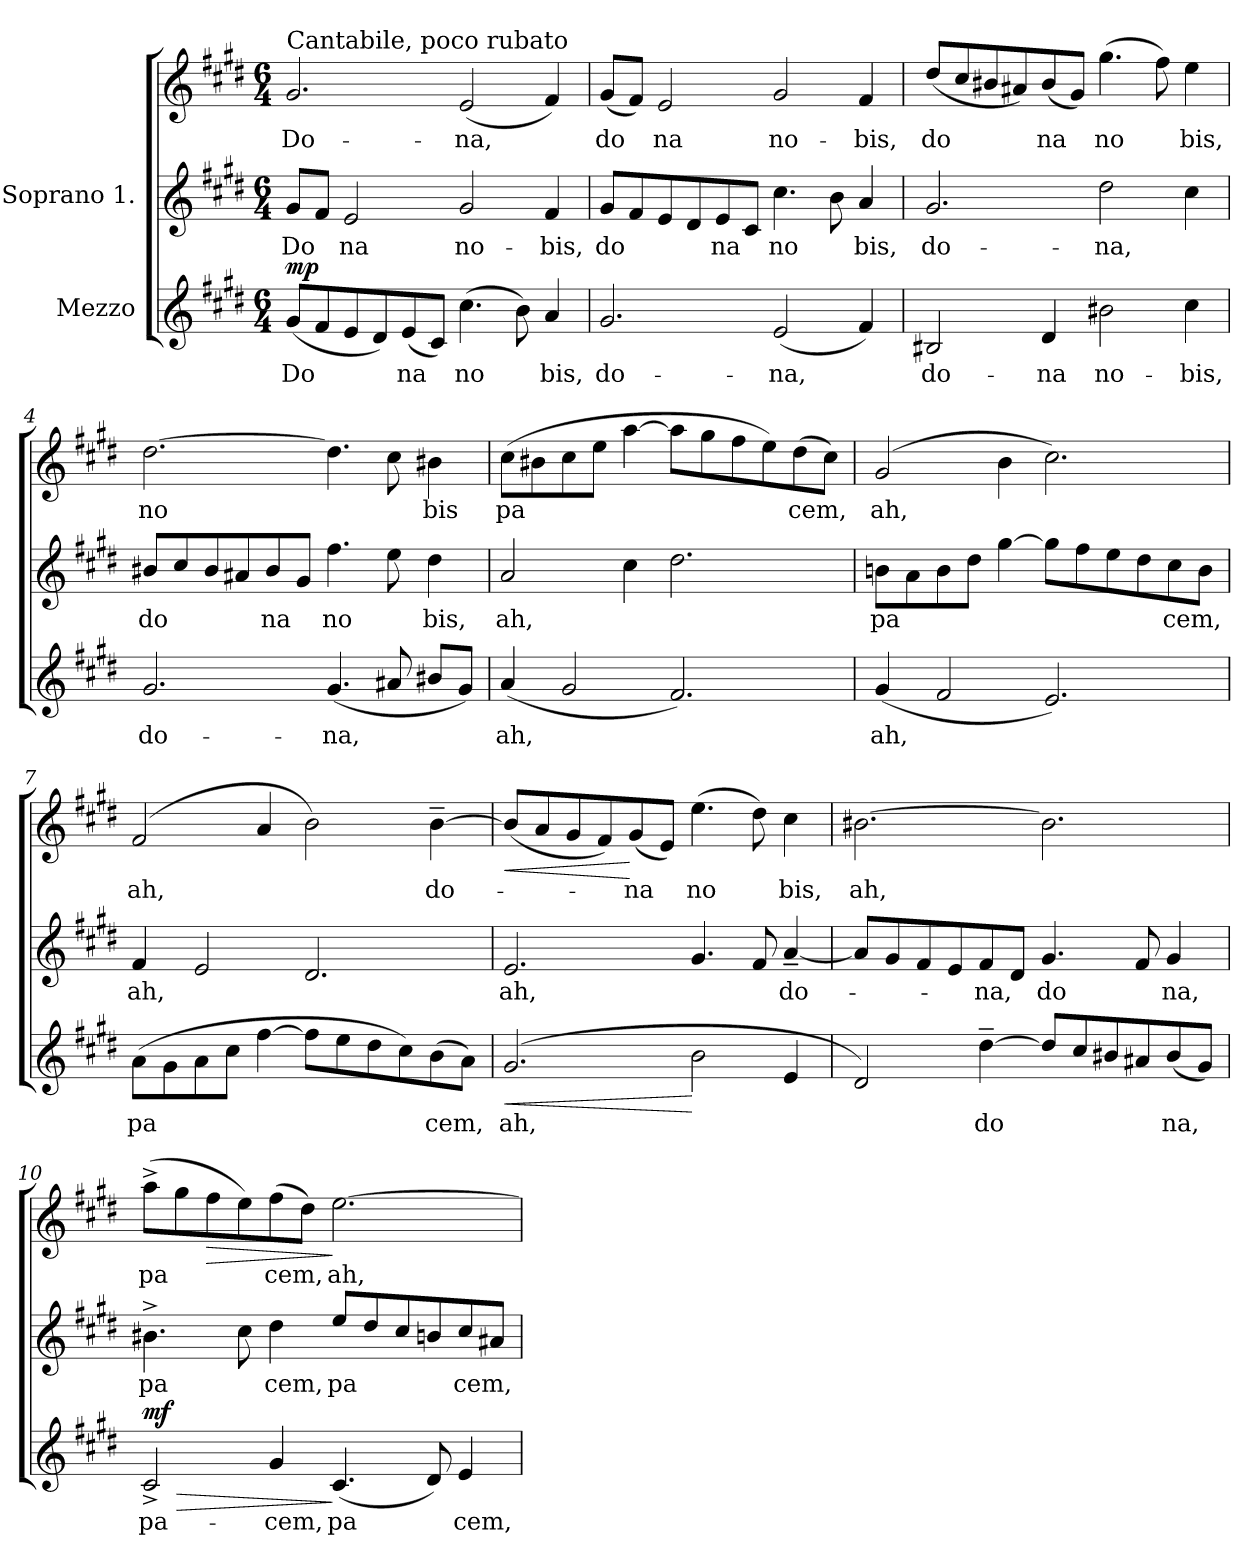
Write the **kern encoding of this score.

**kern	**text	**dynam	**kern	**text	**kern	**text	**dynam
*part2	*part2	*part2	*part1	*part1	*part1	*part1	*part1
*staff3	*staff3	*staff3	*staff2	*staff2	*staff1	*staff1	*staff1/2
*I"Mezzo	*	*	*I"Soprano 1.	*	*	*	*
!!LO:PB:g=z
*stria5	*	*	*stria5	*	*stria5	*	*
*clefG2	*	*	*clefG2	*	*clefG2	*	*
*k[f#c#g#d#]	*	*	*k[f#c#g#d#]	*	*k[f#c#g#d#]	*	*
*E:	*	*	*E:	*	*E:	*	*
*M6/4	*	*	*M6/4	*	*M6/4	*	*
*MM84	*	*	*MM84	*	*MM84	*	*
=1	=1	=1	=1	=1	=1	=1	=1
!	!	!	!	!	!LO:TX:a:t=Cantabile, poco rubato	!	!
!	!LO:LY:b:cj	!LO:DY:b	!	!LO:LY:b:cj	!	!LO:LY:b:cj	!LO:DY:b=2
!	!	!	!	!	!	!	!LO:DY:n=1:b
(>8g#/L	Do-	mp	8g#/L	Do-	2.g#/	Do-	mp mp
!	!LO:LY:b:cj	!	!	!LO:LY:b:cj	!	!	!
8f#/	-	.	8f#/J	-	.	.	.
!	!LO:LY:b:cj	!	!	!LO:LY:b:cj	!	!	!
8e/	.	.	2e/	na	.	.	.
!	!LO:LY:b:cj	!	!	!	!	!	!
8d#/)	.	.	.	.	.	.	.
!	!LO:LY:b:cj	!	!	!	!	!	!
(>8e/	na	.	.	.	.	.	.
!	!LO:LY:b:cj	!	!	!	!	!	!
8c#/J)	.	.	.	.	.	.	.
!	!LO:LY:b:cj	!	!	!LO:LY:b:cj	!	!LO:LY:b:cj	!
(>4.cc#\	no-	.	2g#/	no-	(>2e/	-na,	.
!	!LO:LY:b:cj	!	!	!	!	!	!
8b\)	-	.	.	.	.	.	.
!	!LO:LY:b:cj	!	!	!LO:LY:b:cj	!	!LO:LY:b:cj	!
4a/	bis,	.	4f#/	-bis,	4f#/)	.	.
=2	=2	=2	=2	=2	=2	=2	=2
!	!LO:LY:b:cj	!	!	!LO:LY:b:cj	!	!LO:LY:b:cj	!
2.g#/	do-	.	8g#/L	do-	(>8g#/L	do-	.
!	!	!	!	!LO:LY:b:cj	!	!LO:LY:b:cj	!
.	.	.	8f#/	-	8f#/J)	-	.
!	!	!	!	!LO:LY:b:cj	!	!LO:LY:b:cj	!
.	.	.	8e/	.	2e/	na	.
!	!	!	!	!LO:LY:b:cj	!	!	!
.	.	.	8d#/	.	.	.	.
!	!	!	!	!LO:LY:b:cj	!	!	!
.	.	.	8e/	na	.	.	.
!	!	!	!	!LO:LY:b:cj	!	!	!
.	.	.	8c#/J	.	.	.	.
!	!LO:LY:b:cj	!	!	!LO:LY:b:cj	!	!LO:LY:b:cj	!
(>2e/	-na,	.	4.cc#\	no-	2g#/	no-	.
!	!	!	!	!LO:LY:b:cj	!	!	!
.	.	.	8b\	-	.	.	.
!	!LO:LY:b:cj	!	!	!LO:LY:b:cj	!	!LO:LY:b:cj	!
4f#/)	.	.	4a/	bis,	4f#/	-bis,	.
=3	=3	=3	=3	=3	=3	=3	=3
!	!LO:LY:b:cj	!	!	!LO:LY:b:cj	!	!LO:LY:b:cj	!
2B#X/	do-	.	2.g#/	do-	(>8dd#/L	do-	.
!	!	!	!	!	!	!LO:LY:b:cj	!
.	.	.	.	.	8cc#/	-	.
!	!	!	!	!	!	!LO:LY:b:cj	!
.	.	.	.	.	8b#X/	.	.
!	!	!	!	!	!	!LO:LY:b:cj	!
.	.	.	.	.	8a#X/)	.	.
!	!LO:LY:b:cj	!	!	!	!	!LO:LY:b:cj	!
4d#/	-na	.	.	.	(>8b#/	na	.
!	!	!	!	!	!	!LO:LY:b:cj	!
.	.	.	.	.	8g#/J)	.	.
!	!LO:LY:b:cj	!	!	!LO:LY:b:cj	!	!LO:LY:b:cj	!
2b#X\	no-	.	2dd#\	-na,	(>4.gg#\	no-	.
!	!	!	!	!	!	!LO:LY:b:cj	!
.	.	.	.	.	8ff#\)	-	.
!	!LO:LY:b:cj	!	!	!LO:LY:b:cj	!	!LO:LY:b:cj	!
4cc#\	-bis,	.	4cc#\	.	4ee\	bis,	.
!!LO:LB:g=z
=4	=4	=4	=4	=4	=4	=4	=4
!	!LO:LY:b:cj	!	!	!LO:LY:b:cj	!	!LO:LY:b:cj	!
2.g#/	do-	.	8b#X/L	do-	[>2.dd#\	no-	.
!	!	!	!	!LO:LY:b:cj	!	!	!
.	.	.	8cc#/	-	.	.	.
!	!	!	!	!LO:LY:b:cj	!	!	!
.	.	.	8b#/	.	.	.	.
!	!	!	!	!LO:LY:b:cj	!	!	!
.	.	.	8a#X/	.	.	.	.
!	!	!	!	!LO:LY:b:cj	!	!	!
.	.	.	8b#/	na	.	.	.
!	!	!	!	!LO:LY:b:cj	!	!	!
.	.	.	8g#/J	.	.	.	.
!	!LO:LY:b:cj	!	!	!LO:LY:b:cj	!	!LO:LY:b:cj	!
(>4.g#/	-na,	.	4.ff#\	no-	4.dd#\]	-	.
!	!LO:LY:b:cj	!	!	!LO:LY:b:cj	!	!LO:LY:b:cj	!
8a#X/	.	.	8ee\	-	8cc#\	.	.
!	!LO:LY:b:cj	!	!	!LO:LY:b:cj	!	!LO:LY:b:cj	!
8b#X/L	.	.	4dd#\	bis,	4b#X\	bis	.
!	!LO:LY:b:cj	!	!	!	!	!	!
8g#/J)	.	.	.	.	.	.	.
=5	=5	=5	=5	=5	=5	=5	=5
!	!LO:LY:b:cj	!	!	!LO:LY:b:cj	!	!LO:LY:b:cj	!
(>4a/	ah,	.	2a/	ah,	(>8cc#\L	pa-	.
!	!	!	!	!	!	!LO:LY:b:cj	!
.	.	.	.	.	8b#X\	-	.
!	!LO:LY:b:cj	!	!	!	!	!LO:LY:b:cj	!
2g#/	.	.	.	.	8cc#\	.	.
!	!	!	!	!	!	!LO:LY:b:cj	!
.	.	.	.	.	8ee\J	.	.
!	!	!	!	!LO:LY:b:cj	!	!LO:LY:b:cj	!
.	.	.	4cc#\	.	[>4aa\	.	.
!	!LO:LY:b:cj	!	!	!LO:LY:b:cj	!	!LO:LY:b:cj	!
2.f#/)	.	.	2.dd#\	.	8aa\L]	.	.
!	!	!	!	!	!	!LO:LY:b:cj	!
.	.	.	.	.	8gg#\	.	.
!	!	!	!	!	!	!LO:LY:b:cj	!
.	.	.	.	.	8ff#\	.	.
!	!	!	!	!	!	!LO:LY:b:cj	!
.	.	.	.	.	8ee\)	.	.
!	!	!	!	!	!	!LO:LY:b:cj	!
.	.	.	.	.	(>8dd#\	cem,	.
!	!	!	!	!	!	!LO:LY:b:cj	!
.	.	.	.	.	8cc#\J)	.	.
=6	=6	=6	=6	=6	=6	=6	=6
!	!LO:LY:b:cj	!	!	!LO:LY:b:cj	!	!LO:LY:b:cj	!
(>4g#/	ah,	.	8bn\L	pa-	(>2g#/	ah,	.
!	!	!	!	!LO:LY:b:cj	!	!	!
.	.	.	8a\	-	.	.	.
!	!LO:LY:b:cj	!	!	!LO:LY:b:cj	!	!	!
2f#/	.	.	8b\	.	.	.	.
!	!	!	!	!LO:LY:b:cj	!	!	!
.	.	.	8dd#\J	.	.	.	.
!	!	!	!	!LO:LY:b:cj	!	!LO:LY:b:cj	!
.	.	.	[>4gg#\	.	4b\	.	.
!	!LO:LY:b:cj	!	!	!LO:LY:b:cj	!	!LO:LY:b:cj	!
2.e/)	.	.	8gg#\L]	.	2.cc#\)	.	.
!	!	!	!	!LO:LY:b:cj	!	!	!
.	.	.	8ff#\	.	.	.	.
!	!	!	!	!LO:LY:b:cj	!	!	!
.	.	.	8ee\	.	.	.	.
!	!	!	!	!LO:LY:b:cj	!	!	!
.	.	.	8dd#\	.	.	.	.
!	!	!	!	!LO:LY:b:cj	!	!	!
.	.	.	8cc#\	cem,	.	.	.
!	!	!	!	!LO:LY:b:cj	!	!	!
.	.	.	8b\J	.	.	.	.
!!LO:LB:g=z
=7	=7	=7	=7	=7	=7	=7	=7
!	!LO:LY:b:cj	!	!	!LO:LY:b:cj	!	!LO:LY:b:cj	!
(>8a\L	pa-	.	4f#/	-ah,	(>2f#/	ah,	.
!	!LO:LY:b:cj	!	!	!	!	!	!
8g#\	-	.	.	.	.	.	.
!	!LO:LY:b:cj	!	!	!LO:LY:b:cj	!	!	!
8a\	.	.	2e/	.	.	.	.
!	!LO:LY:b:cj	!	!	!	!	!	!
8cc#\J	.	.	.	.	.	.	.
!	!LO:LY:b:cj	!	!	!	!	!LO:LY:b:cj	!
[>4ff#\	.	.	.	.	4a/	.	.
!	!LO:LY:b:cj	!	!	!LO:LY:b:cj	!	!LO:LY:b:cj	!
8ff#\L]	.	.	2.d#/	.	2b\)	.	.
!	!LO:LY:b:cj	!	!	!	!	!	!
8ee\	.	.	.	.	.	.	.
!	!LO:LY:b:cj	!	!	!	!	!	!
8dd#\	.	.	.	.	.	.	.
!	!LO:LY:b:cj	!	!	!	!	!	!
8cc#\)	.	.	.	.	.	.	.
!	!LO:LY:b:cj	!	!	!	!	!LO:LY:b:cj	!
(>8b\	cem,	.	.	.	[>4b~>\	do-	.
!	!LO:LY:b:cj	!	!	!	!	!	!
8a\J)	.	.	.	.	.	.	.
=8	=8	=8	=8	=8	=8	=8	=8
!	!LO:LY:b:cj	!LO:HP:b	!	!LO:LY:b:cj	!	!LO:LY:b:cj	!LO:HP:b
(>2.g#/	ah,	<	2.e/	ah,	(>8b/L]	.	<
!	!	!	!	!	!	!LO:LY:b:cj	!
.	.	.	.	.	8a/	.	.
!	!	!	!	!	!	!LO:LY:b:cj	!
.	.	.	.	.	8g#/	.	.
!	!	!	!	!	!	!LO:LY:b:cj	!
.	.	.	.	.	8f#/)	.	.
!	!	!	!	!	!	!LO:LY:b:cj	!
.	.	.	.	.	(>8g#/	na	[
!	!	!	!	!	!	!LO:LY:b:cj	!
.	.	.	.	.	8e/J)	.	.
!	!LO:LY:b:cj	!	!	!LO:LY:b:cj	!	!LO:LY:b:cj	!
2b\	.	[	4.g#/	.	(>4.ee\	no-	.
!	!	!	!	!LO:LY:b:cj	!	!LO:LY:b:cj	!
.	.	.	8f#/	.	8dd#\)	-	.
!	!LO:LY:b:cj	!	!	!LO:LY:b:cj	!	!LO:LY:b:cj	!
4e/	.	.	[<4a~</	do-	4cc#\	bis,	.
=9	=9	=9	=9	=9	=9	=9	=9
!	!LO:LY:b:cj	!	!	!LO:LY:b:cj	!	!LO:LY:b:cj	!
2d#/)	.	.	8a/L]	.	[>2.b#X\	-ah,	.
!	!	!	!	!LO:LY:b:cj	!	!	!
.	.	.	8g#/	.	.	.	.
!	!	!	!	!LO:LY:b:cj	!	!	!
.	.	.	8f#/	.	.	.	.
!	!	!	!	!LO:LY:b:cj	!	!	!
.	.	.	8e/	.	.	.	.
!	!LO:LY:b:cj	!	!	!LO:LY:b:cj	!	!	!
[>4dd#~>\	do-	.	8f#/	na,	.	.	.
!	!	!	!	!LO:LY:b:cj	!	!	!
.	.	.	8d#/J	.	.	.	.
!	!LO:LY:b:cj	!	!	!LO:LY:b:cj	!	!LO:LY:b:cj	!
8dd#/L]	-	.	4.g#/	do-	2.b#\]	.	.
!	!LO:LY:b:cj	!	!	!	!	!	!
8cc#/	.	.	.	.	.	.	.
!	!LO:LY:b:cj	!	!	!	!	!	!
8b#X/	.	.	.	.	.	.	.
!	!LO:LY:b:cj	!	!	!LO:LY:b:cj	!	!	!
8a#X/	.	.	8f#/	-	.	.	.
!	!LO:LY:b:cj	!	!	!LO:LY:b:cj	!	!	!
(>8b#/	na,	.	4g#/	na,	.	.	.
!	!LO:LY:b:cj	!	!	!	!	!	!
8g#/J)	.	.	.	.	.	.	.
!!LO:PB:g=z
=10	=10	=10	=10	=10	=10	=10	=10
!	!LO:LY:b:cj	!LO:HP:b	!	!LO:LY:b:cj	!	!LO:LY:b:cj	!
!	!	!LO:DY:n=1:b	!	!	!	!	!LO:DY:b=2
!	!	!	!	!	!	!	!LO:DY:n=1:b
2c#^</	pa-	> mf	4.b#X^>\	pa-	(>8aa^>\L	pa-	mf mf
!	!	!	!	!	!	!LO:LY:b:cj	!
.	.	.	.	.	8gg#\	-	.
!	!	!	!	!	!	!LO:LY:b:cj	!LO:HP:b
.	.	.	.	.	8ff#\	.	>
!	!	!	!	!LO:LY:b:cj	!	!LO:LY:b:cj	!
.	.	.	8cc#\	-	8ee\)	.	.
!	!LO:LY:b:cj	!	!	!LO:LY:b:cj	!	!LO:LY:b:cj	!
4g#/	-cem,	.	4dd#\	cem,	(>8ff#\	cem,	.
!	!	!	!	!	!	!LO:LY:b:cj	!
.	.	.	.	.	8dd#\J)	.	.
!	!LO:LY:b:cj	!	!	!LO:LY:b:cj	!	!LO:LY:b:cj	!
(>4.c#/	pa-	]	8ee/L	pa-	[>2.ee\	ah,	]
!	!	!	!	!LO:LY:b:cj	!	!	!
.	.	.	8dd#/	-	.	.	.
!	!	!	!	!LO:LY:b:cj	!	!	!
.	.	.	8cc#/	.	.	.	.
!	!LO:LY:b:cj	!	!	!LO:LY:b:cj	!	!	!
8d#/)	-	.	8bn/	.	.	.	.
!	!LO:LY:b:cj	!	!	!LO:LY:b:cj	!	!	!
4e/	cem,	.	8cc#/	cem,	.	.	.
!	!	!	!	!LO:LY:b:cj	!	!	!
.	.	.	8a#X/J	.	.	.	.
=	=	=	=	=	=	=	=
*-	*-	*-	*-	*-	*-	*-	*-
